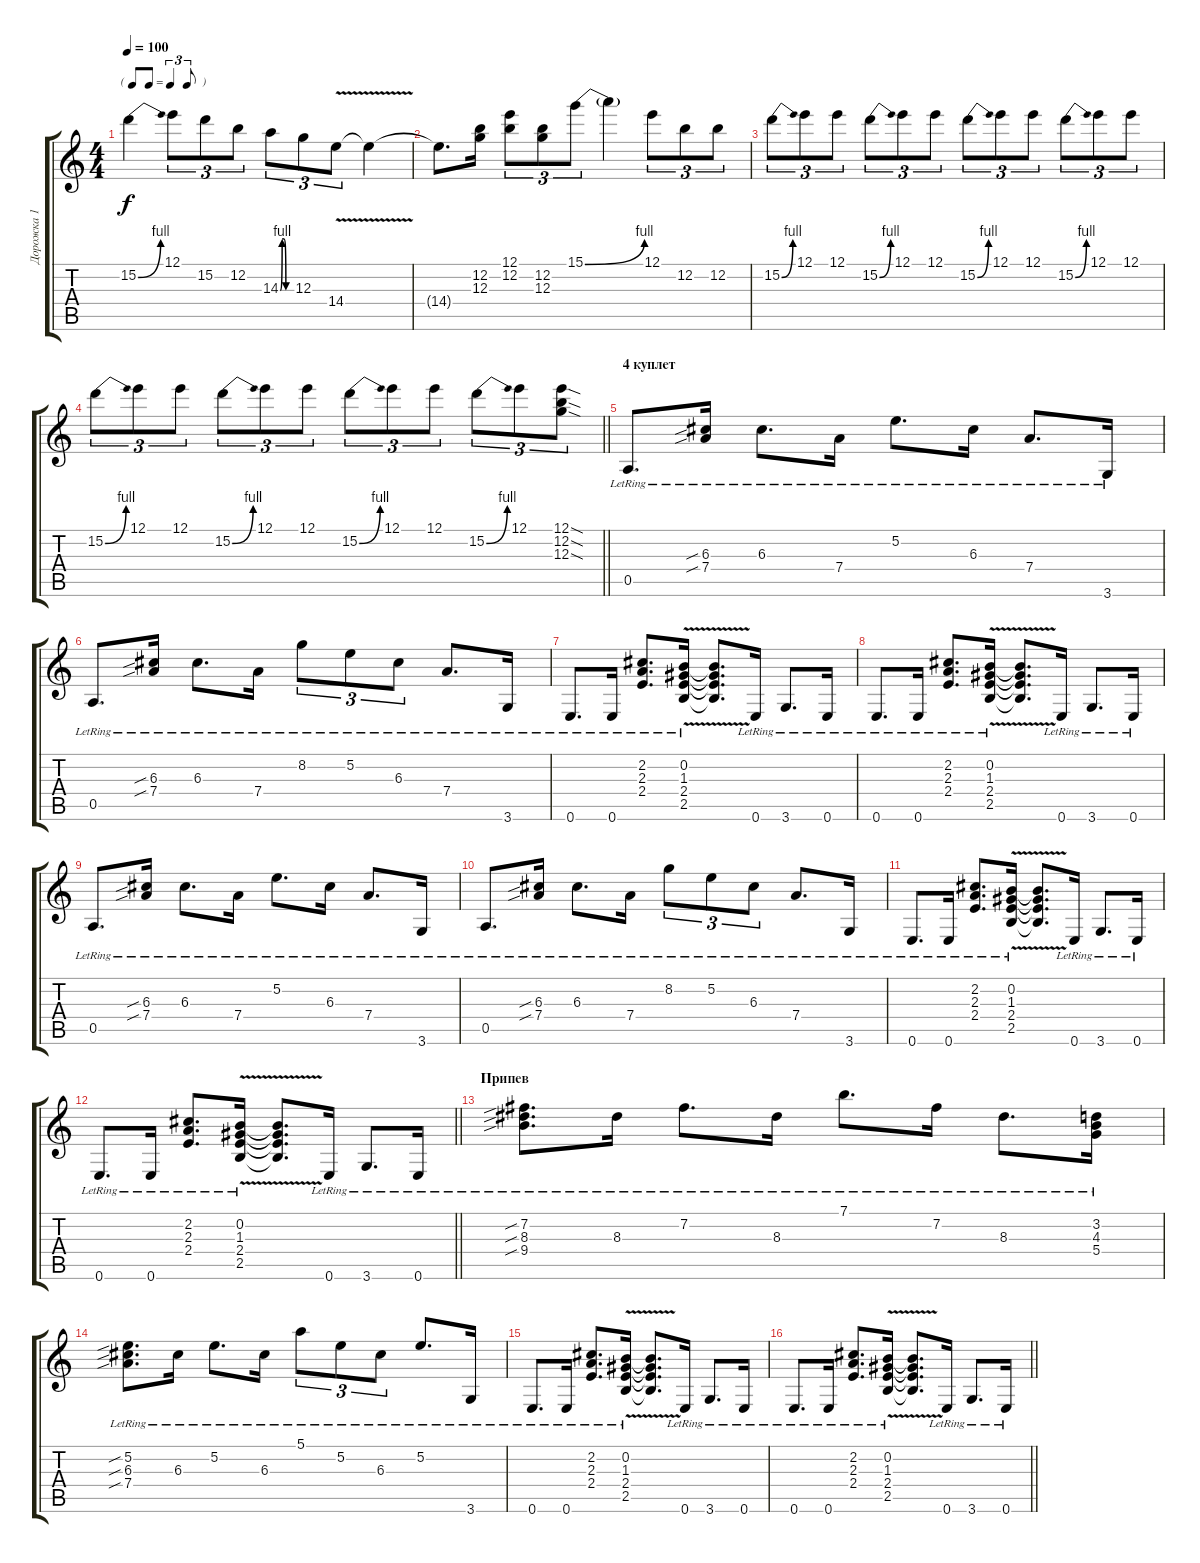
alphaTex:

\track ("Дорожка 1" "Дорожка 1") {instrument acousticguitarsteel}
\staff {score tabs}
\tuning (E4 B3 G3 D3 A2 E2) {hide}
\ts (4 4)
\tf triplet8th
\tempo 100
\clef g2
\ks c
15.2{be (bend 0 0 60 4)}.4{dy f} 12.1.8{tu (3 2)} 15.2.8{tu (3 2)} 12.2.8{tu (3 2)} 14.3{be (custom 0 0 10 4 20 4 30 0 60 0)}.8{tu (3 2)} 12.3.8{tu (3 2)} 14.4{v}.8{tu (3 2)} 14.4{t}.4 |
14.4{t}.8{d} (12.2 12.3).16 (12.1 12.2).8{tu (3 2)} (12.2 12.3).8{tu (3 2)} 15.1{be (bend 0 0 60 4)}.8{tu (3 2)} 15.1{t}.4 12.1.8{tu (3 2)} 12.2.8{tu (3 2)} 12.2.8{tu (3 2)} |
15.2{be (bend 0 0 60 4)}.8{tu (3 2)} 12.1.8{tu (3 2)} 12.1.8{tu (3 2)} 15.2{be (bend 0 0 60 4)}.8{tu (3 2)} 12.1.8{tu (3 2)} 12.1.8{tu (3 2)} 15.2{be (bend 0 0 60 4)}.8{tu (3 2)} 12.1.8{tu (3 2)} 12.1.8{tu (3 2)} 15.2{be (bend 0 0 60 4)}.8{tu (3 2)} 12.1.8{tu (3 2)} 12.1.8{tu (3 2)} |
\barLineRight lightlight
15.2{be (bend 0 0 60 4)}.8{tu (3 2)} 12.1.8{tu (3 2)} 12.1.8{tu (3 2)} 15.2{be (bend 0 0 60 4)}.8{tu (3 2)} 12.1.8{tu (3 2)} 12.1.8{tu (3 2)} 15.2{be (bend 0 0 60 4)}.8{tu (3 2)} 12.1.8{tu (3 2)} 12.1.8{tu (3 2)} 15.2{be (bend 0 0 60 4)}.8{tu (3 2)} 12.1.8{tu (3 2)} (12.1{sod} 12.2{sod} 12.3{sod}).8{tu (3 2)} |
\section ("" "4 куплет")
0.5{lr}.8{d} (6.3{sib lr} 7.4{sib lr}).16 6.3{lr}.8{d} 7.4{lr}.16 5.2{lr}.8{d} 6.3{lr}.16 7.4{lr}.8{d} 3.6{lr}.16 |
0.5{lr}.8{d} (6.3{sib lr} 7.4{sib lr}).16 6.3{lr}.8{d} 7.4{lr}.16 8.2{lr}.8{tu (3 2)} 5.2{lr}.8{tu (3 2)} 6.3{lr}.8{tu (3 2)} 7.4{lr}.8{d} 3.6{lr}.16 |
0.6{lr}.8{d} 0.6{lr}.16 (2.2{lr} 2.3{lr} 2.4{lr}).8{d} (0.2{v lr} 1.3{v lr} 2.4{v lr} 2.5{v lr}).16 (0.2{t} 1.3{t} 2.4{t} 2.5{t}).8{d} 0.6{lr}.16 3.6{lr}.8{d} 0.6{lr}.16 |
0.6{lr}.8{d} 0.6{lr}.16 (2.2{lr} 2.3{lr} 2.4{lr}).8{d} (0.2{v lr} 1.3{v lr} 2.4{v lr} 2.5{v lr}).16 (0.2{t} 1.3{t} 2.4{t} 2.5{t}).8{d} 0.6{lr}.16 3.6{lr}.8{d} 0.6{lr}.16 |
0.5{lr}.8{d} (6.3{sib lr} 7.4{sib lr}).16 6.3{lr}.8{d} 7.4{lr}.16 5.2{lr}.8{d} 6.3{lr}.16 7.4{lr}.8{d} 3.6{lr}.16 |
0.5{lr}.8{d} (6.3{sib lr} 7.4{sib lr}).16 6.3{lr}.8{d} 7.4{lr}.16 8.2{lr}.8{tu (3 2)} 5.2{lr}.8{tu (3 2)} 6.3{lr}.8{tu (3 2)} 7.4{lr}.8{d} 3.6{lr}.16 |
0.6{lr}.8{d} 0.6{lr}.16 (2.2{lr} 2.3{lr} 2.4{lr}).8{d} (0.2{v lr} 1.3{v lr} 2.4{v lr} 2.5{v lr}).16 (0.2{t} 1.3{t} 2.4{t} 2.5{t}).8{d} 0.6{lr}.16 3.6{lr}.8{d} 0.6{lr}.16 |
\barLineRight lightlight
0.6{lr}.8{d} 0.6{lr}.16 (2.2{lr} 2.3{lr} 2.4{lr}).8{d} (0.2{v lr} 1.3{v lr} 2.4{v lr} 2.5{v lr}).16 (0.2{t} 1.3{t} 2.4{t} 2.5{t}).8{d} 0.6{lr}.16 3.6{lr}.8{d} 0.6{lr}.16 |
\section ("" "Припев")
(7.2{sib lr} 8.3{sib lr} 9.4{sib lr}).8{d} 8.3{lr}.16 7.2{lr}.8{d} 8.3{lr}.16 7.1{lr}.8{d} 7.2{lr}.16 8.3{lr}.8{d} (3.2{lr} 4.3{lr} 5.4{lr}).16 |
(5.2{sib lr} 6.3{sib lr} 7.4{sib lr}).8{d} 6.3{lr}.16 5.2{lr}.8{d} 6.3{lr}.16 5.1{lr}.8{tu (3 2)} 5.2{lr}.8{tu (3 2)} 6.3{lr}.8{tu (3 2)} 5.2{lr}.8{d} 3.6{lr}.16 |
0.6{lr}.8{d} 0.6{lr}.16 (2.2{lr} 2.3{lr} 2.4{lr}).8{d} (0.2{v lr} 1.3{v lr} 2.4{v lr} 2.5{v lr}).16 (0.2{t} 1.3{t} 2.4{t} 2.5{t}).8{d} 0.6{lr}.16 3.6{lr}.8{d} 0.6{lr}.16 |
\barLineRight lightlight
0.6{lr}.8{d} 0.6{lr}.16 (2.2{lr} 2.3{lr} 2.4{lr}).8{d} (0.2{v lr} 1.3{v lr} 2.4{v lr} 2.5{v lr}).16 (0.2{t} 1.3{t} 2.4{t} 2.5{t}).8{d} 0.6{lr}.16 3.6{lr}.8{d} 0.6{lr}.16
